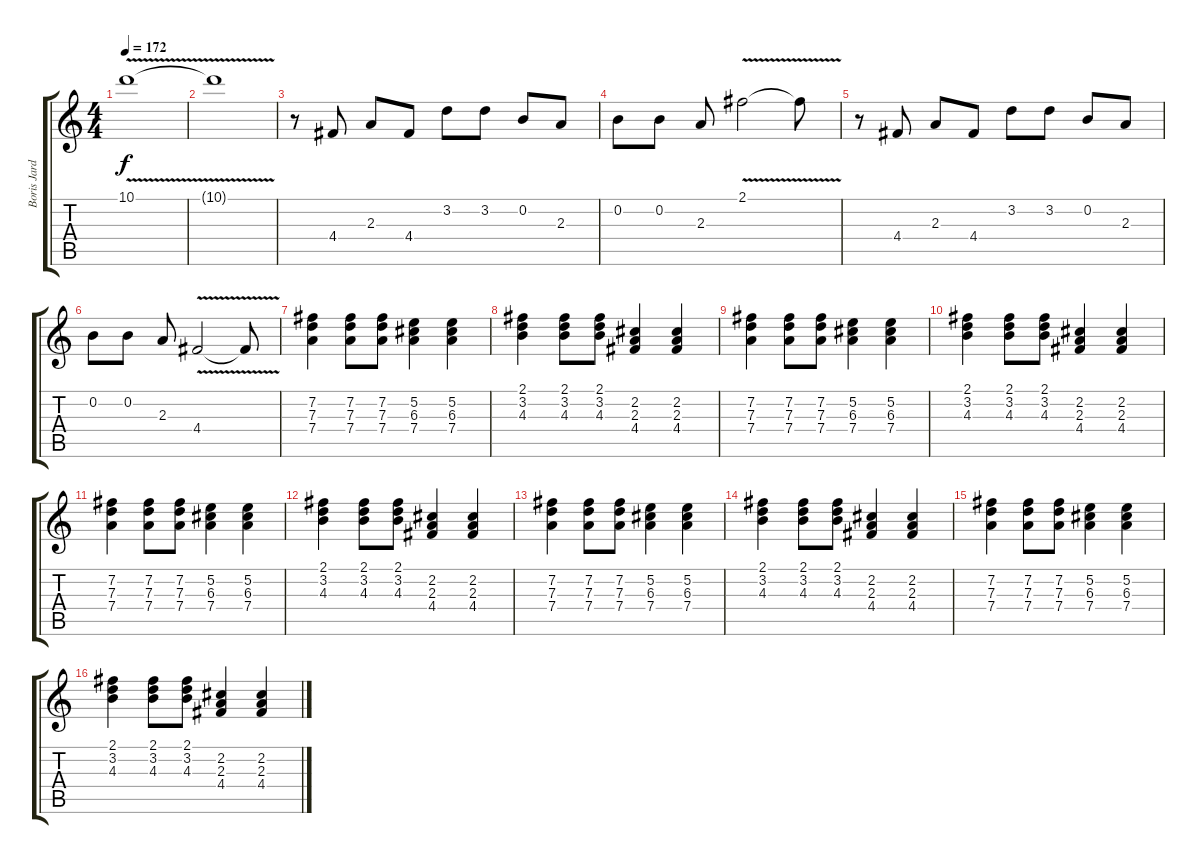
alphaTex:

\track ("Boris Jardel" "Boris Jard") {instrument distortionguitar}
\staff {score tabs}
\tuning (E4 B3 G3 D3 A2 E2) {hide}
\ts (4 4)
\tempo 172
\clef g2
\ks c
10.1{v}.1{dy f} |
10.1{t}.1 |
r.8 4.4.8 2.3.8 4.4.8 3.2.8 3.2.8 0.2.8 2.3.8 |
0.2.8 0.2.8 2.3.8 2.1{v}.2 2.1{t}.8 |
r.8 4.4.8 2.3.8 4.4.8 3.2.8 3.2.8 0.2.8 2.3.8 |
0.2.8 0.2.8 2.3.8 4.4{v}.2 4.4{t}.8 |
(7.2 7.3 7.4).4{volume 11} (7.2 7.3 7.4).8 (7.2 7.3 7.4).8 (5.2 6.3 7.4).4 (5.2 6.3 7.4).4 |
(2.1 3.2 4.3).4 (2.1 3.2 4.3).8 (2.1 3.2 4.3).8 (2.2 2.3 4.4).4 (2.2 2.3 4.4).4 |
(7.2 7.3 7.4).4 (7.2 7.3 7.4).8 (7.2 7.3 7.4).8 (5.2 6.3 7.4).4 (5.2 6.3 7.4).4 |
(2.1 3.2 4.3).4 (2.1 3.2 4.3).8 (2.1 3.2 4.3).8 (2.2 2.3 4.4).4 (2.2 2.3 4.4).4 |
(7.2 7.3 7.4).4 (7.2 7.3 7.4).8 (7.2 7.3 7.4).8 (5.2 6.3 7.4).4 (5.2 6.3 7.4).4 |
(2.1 3.2 4.3).4 (2.1 3.2 4.3).8 (2.1 3.2 4.3).8 (2.2 2.3 4.4).4 (2.2 2.3 4.4).4 |
(7.2 7.3 7.4).4 (7.2 7.3 7.4).8 (7.2 7.3 7.4).8 (5.2 6.3 7.4).4 (5.2 6.3 7.4).4 |
(2.1 3.2 4.3).4 (2.1 3.2 4.3).8 (2.1 3.2 4.3).8 (2.2 2.3 4.4).4 (2.2 2.3 4.4).4 |
(7.2 7.3 7.4).4 (7.2 7.3 7.4).8 (7.2 7.3 7.4).8 (5.2 6.3 7.4).4 (5.2 6.3 7.4).4 |
(2.1 3.2 4.3).4 (2.1 3.2 4.3).8 (2.1 3.2 4.3).8 (2.2 2.3 4.4).4 (2.2 2.3 4.4).4
